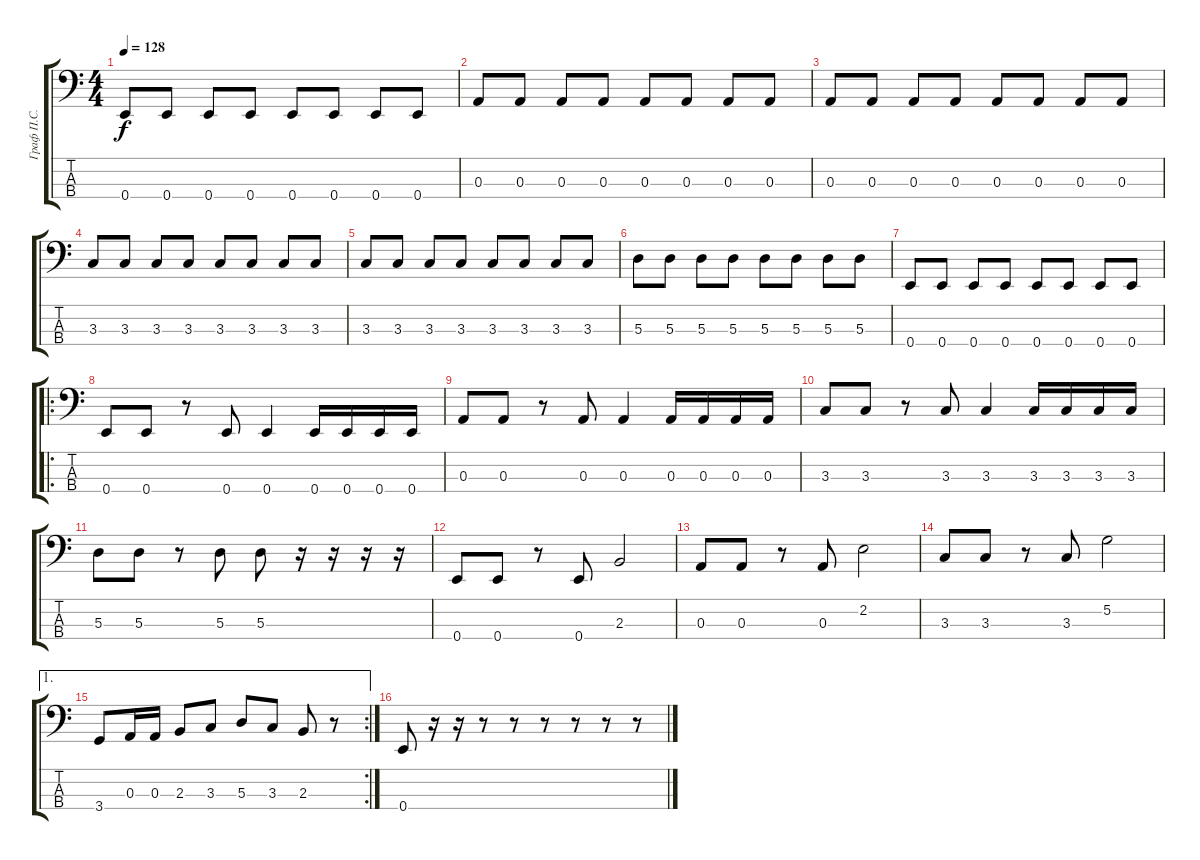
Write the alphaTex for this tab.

\track ("Граф П.С. Самойлов" "Граф П.С. ") {instrument electricbassfinger}
\staff {score tabs}
\tuning (G2 D2 A1 E1) {hide}
\ts (4 4)
\tempo 128
\clef f4
\ks c
0.4.8{dy f} 0.4.8 0.4.8 0.4.8 0.4.8 0.4.8 0.4.8 0.4.8 |
0.3.8 0.3.8 0.3.8 0.3.8 0.3.8 0.3.8 0.3.8 0.3.8 |
0.3.8 0.3.8 0.3.8 0.3.8 0.3.8 0.3.8 0.3.8 0.3.8 |
3.3.8 3.3.8 3.3.8 3.3.8 3.3.8 3.3.8 3.3.8 3.3.8 |
3.3.8 3.3.8 3.3.8 3.3.8 3.3.8 3.3.8 3.3.8 3.3.8 |
5.3.8 5.3.8 5.3.8 5.3.8 5.3.8 5.3.8 5.3.8 5.3.8 |
0.4.8 0.4.8 0.4.8 0.4.8 0.4.8 0.4.8 0.4.8 0.4.8 |
\ro
0.4.8 0.4.8 r.8 0.4.8 0.4.4 0.4.16 0.4.16 0.4.16 0.4.16 |
0.3.8 0.3.8 r.8 0.3.8 0.3.4 0.3.16 0.3.16 0.3.16 0.3.16 |
3.3.8 3.3.8 r.8 3.3.8 3.3.4 3.3.16 3.3.16 3.3.16 3.3.16 |
5.3.8 5.3.8 r.8 5.3.8 5.3.8 r.16 r.16 r.16 r.16 |
0.4.8 0.4.8 r.8 0.4.8 2.3.2 |
0.3.8 0.3.8 r.8 0.3.8 2.2.2 |
3.3.8 3.3.8 r.8 3.3.8 5.2.2 |
\ae 1
\rc 2
3.4.8 0.3.16 0.3.16 2.3.8 3.3.8 5.3.8 3.3.8 2.3.8 r.8 |
0.4.8 r.16 r.16 r.8 r.8 r.8 r.8 r.8 r.8
